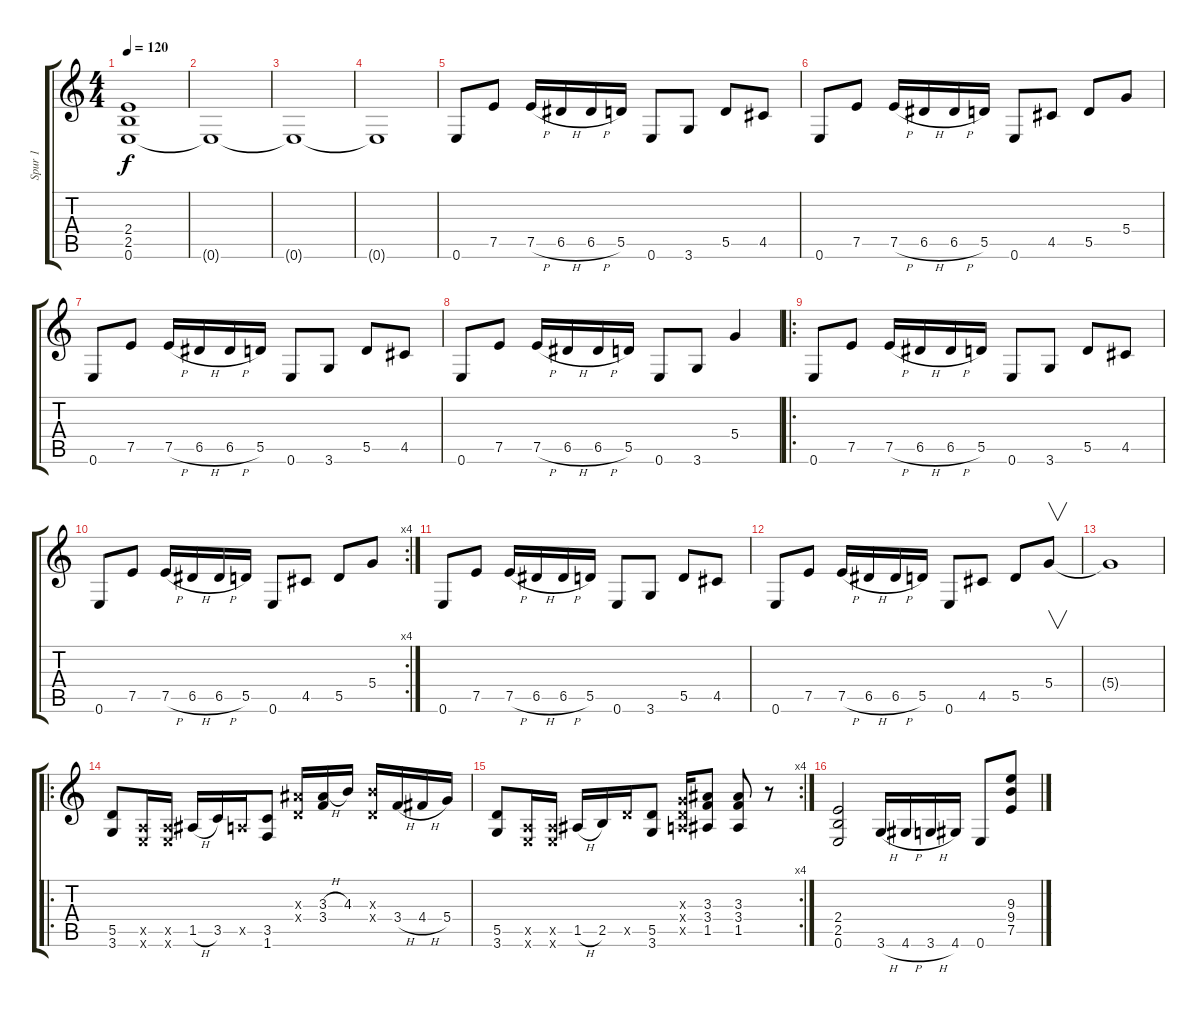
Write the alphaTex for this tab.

\track ("Spur 1" "Spur 1") {instrument distortionguitar}
\staff {score tabs}
\tuning (E4 B3 G3 D3 A2 E2) {hide}
\ts (4 4)
\tempo 120
\clef g2
\ks c
(2.4 2.5 0.6).1{dy f} |
0.6{t}.1 |
0.6{t}.1 |
0.6{t}.1 |
0.6.8 7.5.8 7.5{h}.16 6.5{h}.16 6.5{h}.16 5.5.16 0.6.8 3.6.8 5.5.8 4.5.8 |
0.6.8 7.5.8 7.5{h}.16 6.5{h}.16 6.5{h}.16 5.5.16 0.6.8 4.5.8 5.5.8 5.4.8 |
0.6.8 7.5.8 7.5{h}.16 6.5{h}.16 6.5{h}.16 5.5.16 0.6.8 3.6.8 5.5.8 4.5.8 |
0.6.8 7.5.8 7.5{h}.16 6.5{h}.16 6.5{h}.16 5.5.16 0.6.8 3.6.8 5.4.4 |
\ro
0.6.8 7.5.8 7.5{h}.16 6.5{h}.16 6.5{h}.16 5.5.16 0.6.8 3.6.8 5.5.8 4.5.8 |
\rc 4
0.6.8 7.5.8 7.5{h}.16 6.5{h}.16 6.5{h}.16 5.5.16 0.6.8 4.5.8 5.5.8 5.4.8 |
0.6.8 7.5.8 7.5{h}.16 6.5{h}.16 6.5{h}.16 5.5.16 0.6.8 3.6.8 5.5.8 4.5.8 |
0.6.8 7.5.8 7.5{h}.16 6.5{h}.16 6.5{h}.16 5.5.16 0.6.8 4.5.8 5.5.8 5.4.8{v} |
5.4{t}.1 |
\ro
(5.5 3.6).8 (0.5{x} 0.6{x}).16 (0.5{x} 0.6{x}).16 1.5{h}.16 3.5.16 0.5{x}.16 (3.5 1.6).8 (3.3{x} 0.4{x}).16 (3.3{h} 3.4).16 4.3.16 (4.3{x} 0.4{x}).16 3.4{h}.16 4.4{h}.16 5.4.16 |
\rc 4
(5.5 3.6).8 (0.5{x} 0.6{x}).16 (0.5{x} 0.6{x}).16 1.5{h}.16 2.5.16 5.5{x}.16 (5.5 3.6).8 (0.3{x} 0.4{x} 0.5{x}).16 (3.3 3.4 1.5).8 (3.3 3.4 1.5).8 r.8 |
(2.4 2.5 0.6).2 3.6{h}.16 4.6{h}.16 3.6{h}.16 4.6.16 0.6.8 (9.3{ss} 9.4{ss} 7.5{ss}).8
